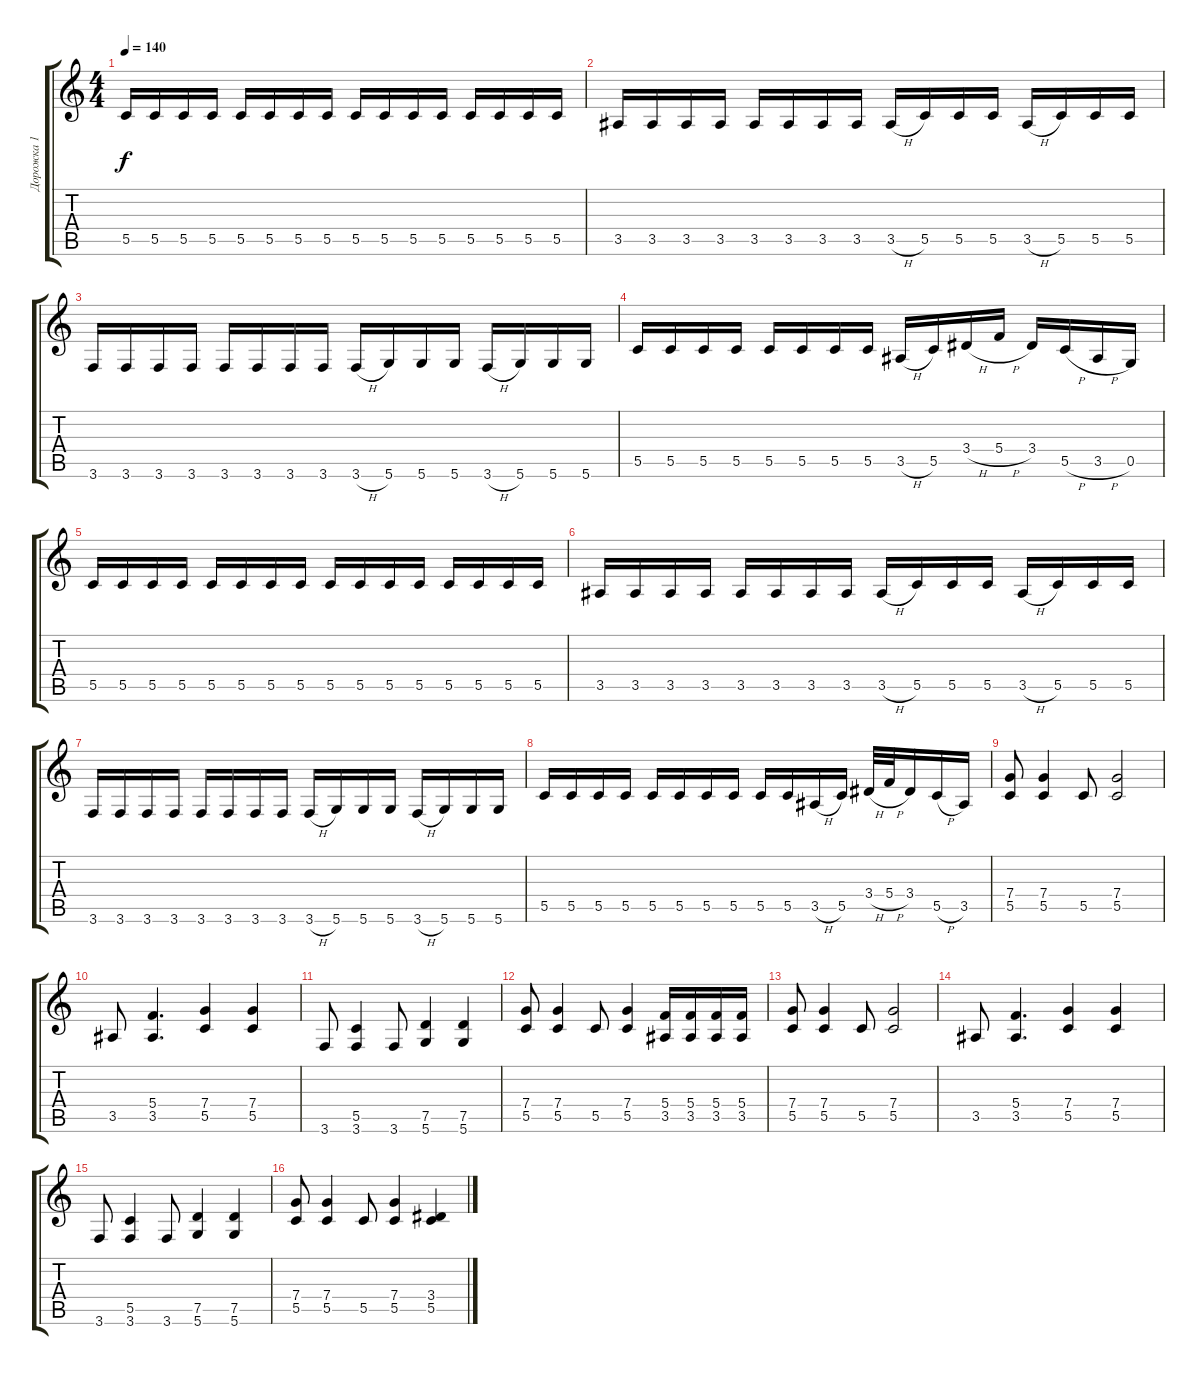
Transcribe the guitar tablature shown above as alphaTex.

\track ("Дорожка 1" "Дорожка 1") {instrument distortionguitar}
\staff {score tabs}
\tuning (D4 A3 F3 C3 G2 D2) {hide}
\ts (4 4)
\tempo 140
\clef g2
\ks c
5.5.16{dy f} 5.5.16 5.5.16 5.5.16 5.5.16 5.5.16 5.5.16 5.5.16 5.5.16 5.5.16 5.5.16 5.5.16 5.5.16 5.5.16 5.5.16 5.5.16 |
3.5.16 3.5.16 3.5.16 3.5.16 3.5.16 3.5.16 3.5.16 3.5.16 3.5{h}.16 5.5.16 5.5.16 5.5.16 3.5{h}.16 5.5.16 5.5.16 5.5.16 |
3.6.16 3.6.16 3.6.16 3.6.16 3.6.16 3.6.16 3.6.16 3.6.16 3.6{h}.16 5.6.16 5.6.16 5.6.16 3.6{h}.16 5.6.16 5.6.16 5.6.16 |
5.5.16 5.5.16 5.5.16 5.5.16 5.5.16 5.5.16 5.5.16 5.5.16 3.5{h}.16 5.5.16 3.4{h}.16 5.4{h}.16 3.4.16 5.5{h}.16 3.5{h}.16 0.5.16 |
5.5.16{instrument distortionguitar} 5.5.16 5.5.16 5.5.16 5.5.16 5.5.16 5.5.16 5.5.16 5.5.16 5.5.16 5.5.16 5.5.16 5.5.16 5.5.16 5.5.16 5.5.16 |
3.5.16 3.5.16 3.5.16 3.5.16 3.5.16 3.5.16 3.5.16 3.5.16 3.5{h}.16 5.5.16 5.5.16 5.5.16 3.5{h}.16 5.5.16 5.5.16 5.5.16 |
3.6.16 3.6.16 3.6.16 3.6.16 3.6.16 3.6.16 3.6.16 3.6.16 3.6{h}.16 5.6.16 5.6.16 5.6.16 3.6{h}.16 5.6.16 5.6.16 5.6.16 |
5.5.16 5.5.16 5.5.16 5.5.16 5.5.16 5.5.16 5.5.16 5.5.16 5.5.16 5.5.16 3.5{h}.16 5.5.16 3.4{h}.32 5.4{h}.32 3.4.16 5.5{h}.16 3.5.16 |
(7.4 5.5).8{instrument distortionguitar} (7.4 5.5).4 5.5.8 (7.4 5.5).2 |
3.5.8 (5.4 3.5).4{d} (7.4 5.5).4 (7.4 5.5).4 |
3.6.8 (5.5 3.6).4 3.6.8 (7.5 5.6).4 (7.5 5.6).4 |
(7.4 5.5).8 (7.4 5.5).4 5.5.8 (7.4 5.5).4 (5.4 3.5).16 (5.4 3.5).16 (5.4 3.5).16 (5.4 3.5).16 |
(7.4 5.5).8 (7.4 5.5).4 5.5.8 (7.4 5.5).2 |
3.5.8 (5.4 3.5).4{d} (7.4 5.5).4 (7.4 5.5).4 |
3.6.8 (5.5 3.6).4 3.6.8 (7.5 5.6).4 (7.5 5.6).4 |
(7.4 5.5).8 (7.4 5.5).4 5.5.8 (7.4 5.5).4 (3.4 5.5).4
